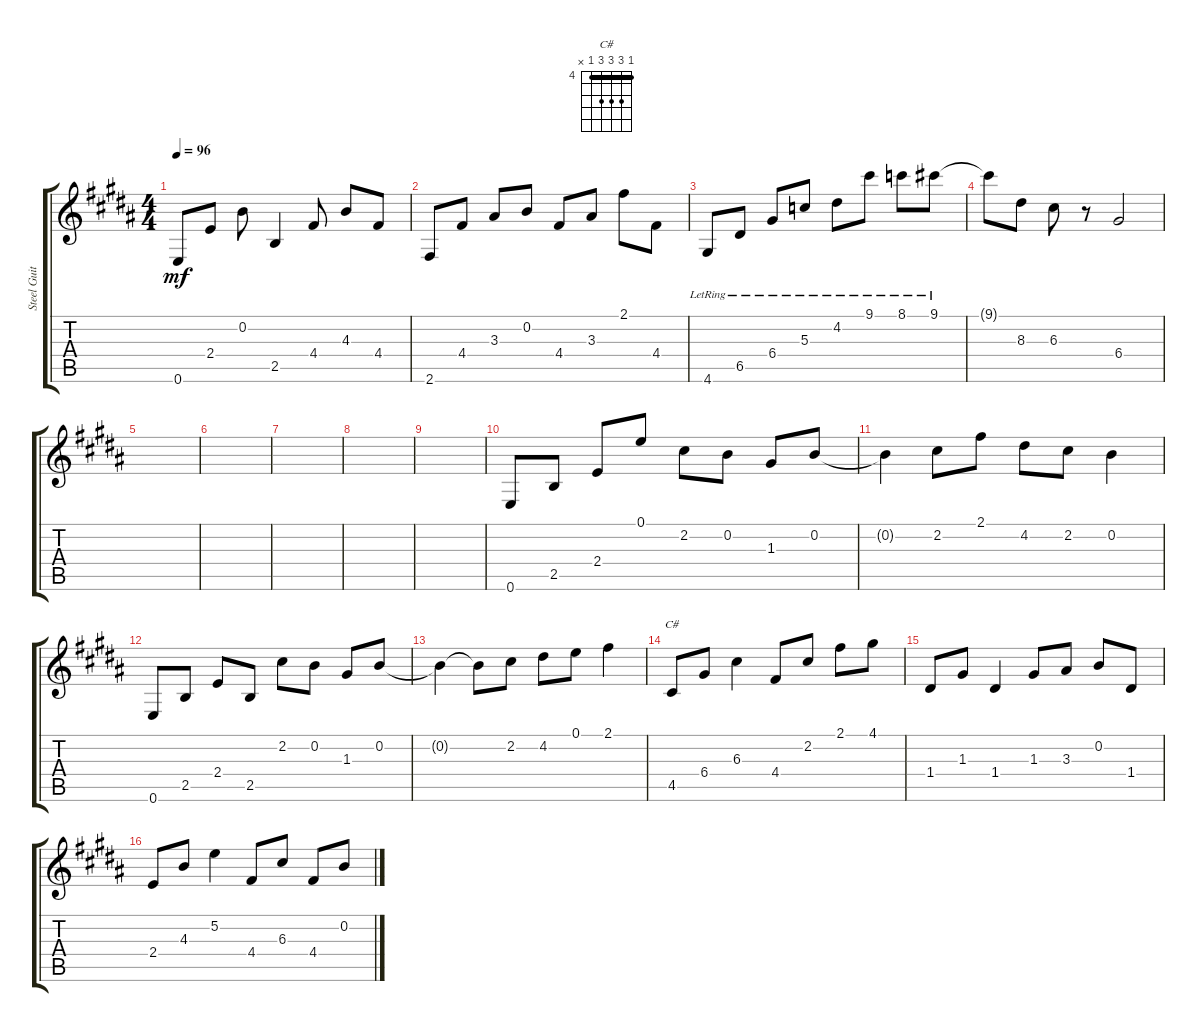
\track ("Steel Guitar" "Steel Guit") {instrument acousticguitarsteel}
\staff {score tabs}
\tuning (E4 B3 G3 D3 A2 E2) {hide}
\chord ("C#" 4 6 6 6 4 x) {firstfret 4 barre 4}
\ts (4 4)
\tempo 96
\clef g2
\ks b
0.6.8{dy mf} 2.4.8 0.2.8 2.5.4 4.4.8 4.3.8 4.4.8 |
2.6.8 4.4.8 3.3.8 0.2.8 4.4.8 3.3.8 2.1.8 4.4.8 |
4.6{lr}.8 6.5{lr}.8 6.4{lr}.8 5.3{lr}.8 4.2{lr}.8 9.1{lr}.8 8.1{lr}.8 9.1{lr}.8 |
9.1{t}.8 8.3.8 6.3.8 r.8 6.4.2 |
|
|
|
|
|
0.6.8 2.5.8 2.4.8 0.1.8 2.2.8 0.2.8 1.3.8 0.2.8 |
0.2{t}.4 2.2.8 2.1.8 4.2.8 2.2.8 0.2.4 |
0.6.8 2.5.8 2.4.8 2.5.8 2.2.8 0.2.8 1.3.8 0.2.8 |
0.2{t}.4 0.2{t}.8 2.2.8 4.2.8 0.1.8 2.1.4 |
4.5.8{ch "C#"} 6.4.8 6.3.4 4.4.8 2.2.8 2.1.8 4.1.8 |
1.4.8 1.3.8 1.4.4 1.3.8 3.3.8 0.2.8 1.4.8 |
2.4.8 4.3.8 5.2.4 4.4.8 6.3.8 4.4.8 0.2.8
